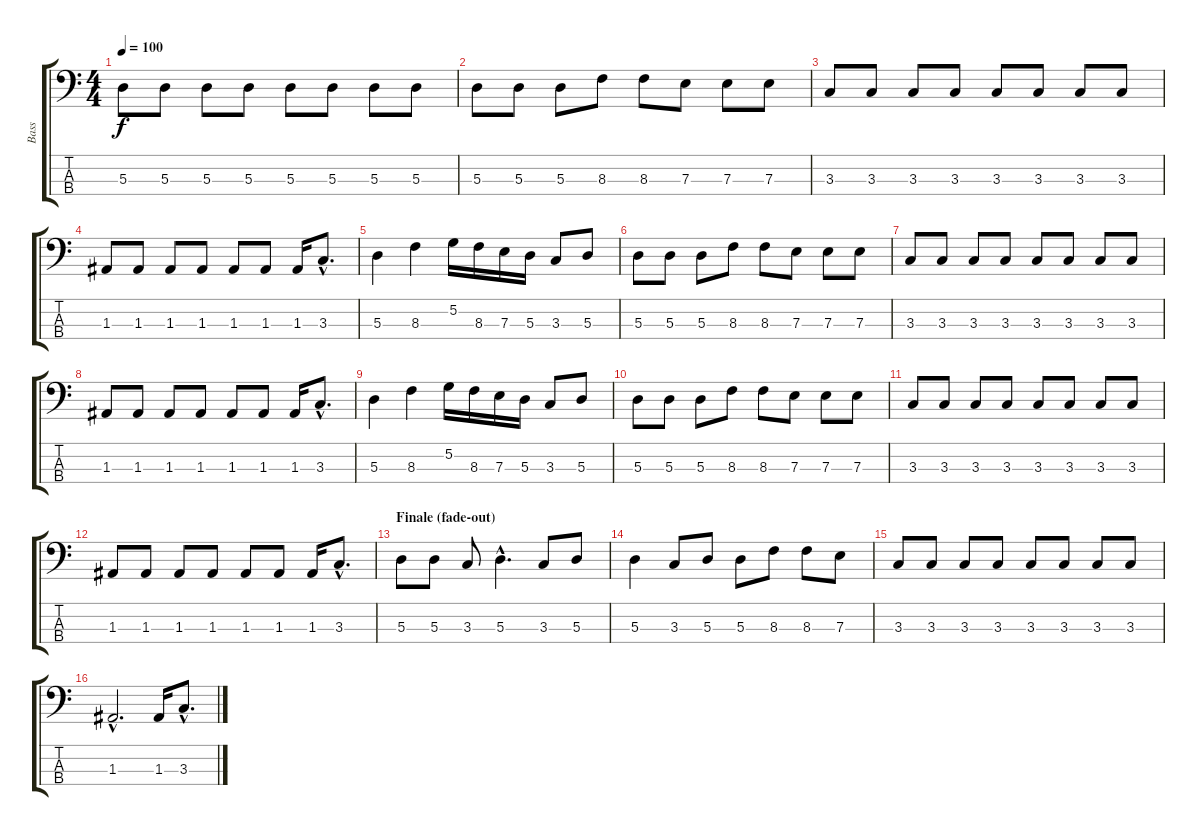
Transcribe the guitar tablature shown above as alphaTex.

\track ("Bass" "Bass") {instrument electricbasspick}
\staff {score tabs}
\tuning (G2 D2 A1 E1) {hide}
\ts (4 4)
\tempo 100
\clef f4
\ks c
5.3.8{dy f} 5.3.8 5.3.8 5.3.8 5.3.8 5.3.8 5.3.8 5.3.8 |
5.3.8 5.3.8 5.3.8 8.3.8 8.3.8 7.3.8 7.3.8 7.3.8 |
3.3.8 3.3.8 3.3.8 3.3.8 3.3.8 3.3.8 3.3.8 3.3.8 |
1.3.8 1.3.8 1.3.8 1.3.8 1.3.8 1.3.8 1.3.16 3.3{hac}.8{d} |
5.3.4 8.3.4 5.2.16 8.3.16 7.3.16 5.3.16 3.3.8 5.3.8 |
5.3.8 5.3.8 5.3.8 8.3.8 8.3.8 7.3.8 7.3.8 7.3.8 |
3.3.8 3.3.8 3.3.8 3.3.8 3.3.8 3.3.8 3.3.8 3.3.8 |
1.3.8 1.3.8 1.3.8 1.3.8 1.3.8 1.3.8 1.3.16 3.3{hac}.8{d} |
5.3.4 8.3.4 5.2.16 8.3.16 7.3.16 5.3.16 3.3.8 5.3.8 |
5.3.8 5.3.8 5.3.8 8.3.8 8.3.8 7.3.8 7.3.8 7.3.8 |
3.3.8 3.3.8 3.3.8 3.3.8 3.3.8 3.3.8 3.3.8 3.3.8 |
1.3.8 1.3.8 1.3.8 1.3.8 1.3.8 1.3.8 1.3.16 3.3{hac}.8{d} |
\section ("" "Finale (fade-out)")
5.3.8 5.3.8 3.3.8 5.3{hac}.4{d} 3.3.8 5.3.8 |
5.3.4 3.3.8 5.3.8 5.3.8 8.3.8 8.3.8 7.3.8 |
3.3.8 3.3.8 3.3.8 3.3.8 3.3.8 3.3.8 3.3.8 3.3.8 |
1.3{hac}.2{d} 1.3.16 3.3{hac}.8{d}
